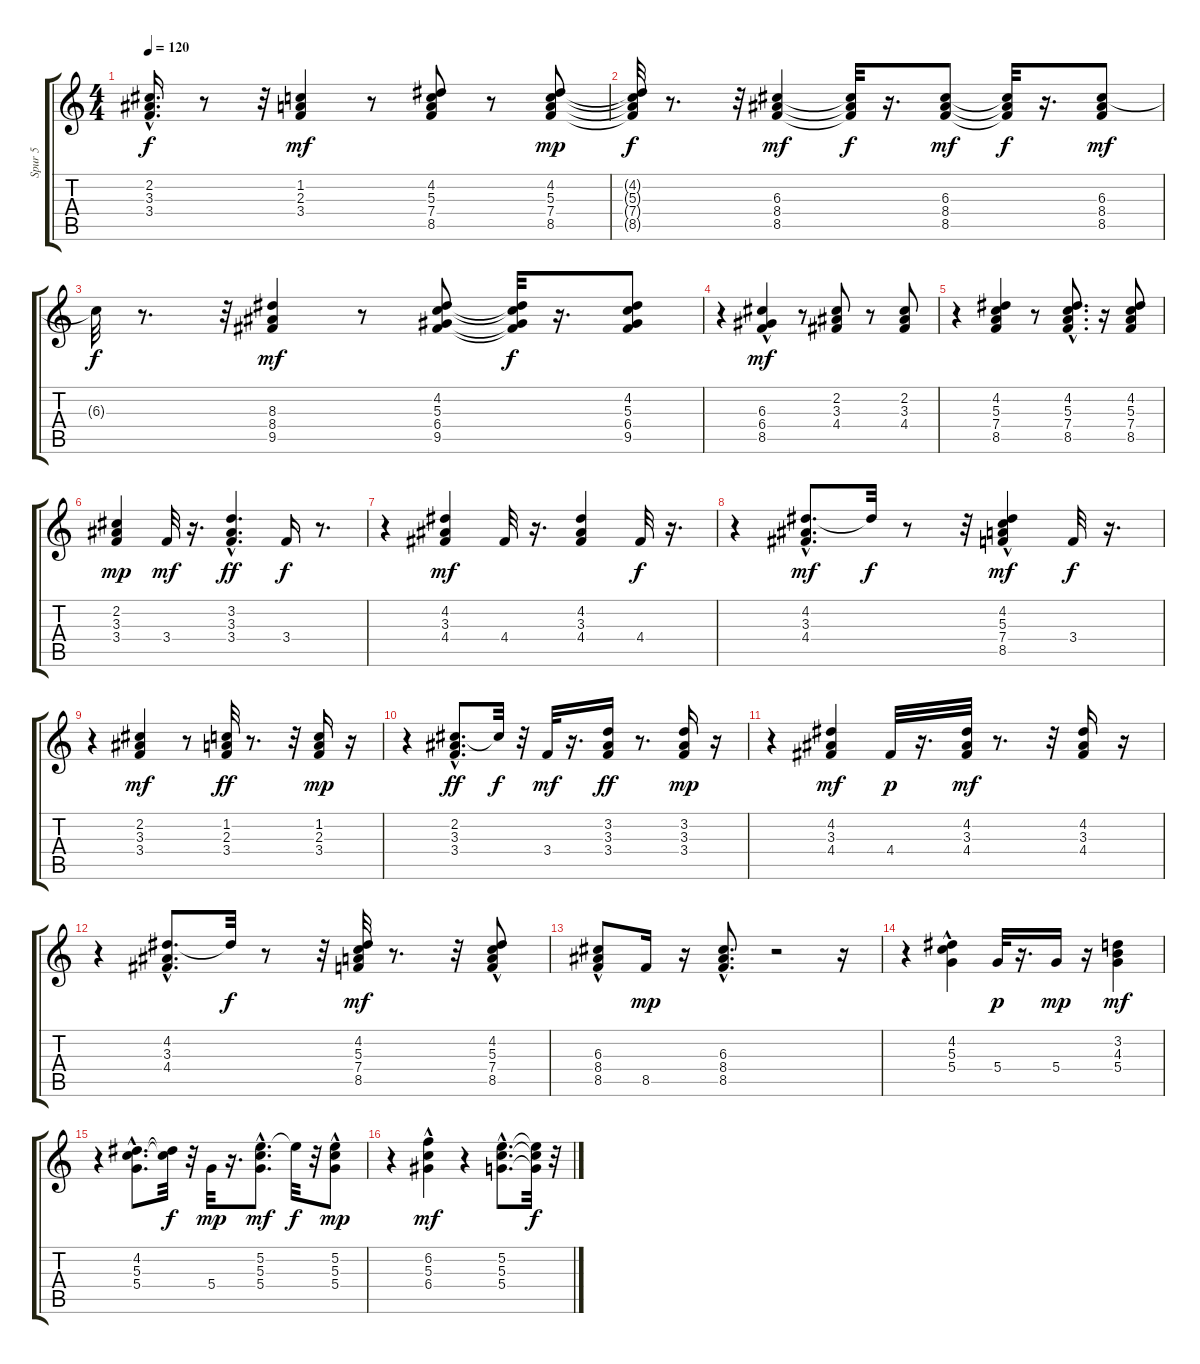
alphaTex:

\track ("Spur 5" "Spur 5") {instrument acousticguitarsteel}
\staff {score tabs}
\tuning (E4 B3 G3 D3 A2 E2) {hide}
\ts (4 4)
\tempo 120
\clef g2
\ks c
(2.2{hac t} 3.3{t} 3.4{hac t}).16{d dy f} r.8 r.32 (1.2 2.3 3.4).4{dy mf} r.8 (4.2 5.3 7.4 8.5).8 r.8 (4.2 5.3 7.4 8.5).8{dy mp} |
(4.2{t} 5.3{t} 7.4{t} 8.5{t}).32{dy f} r.8{d} r.32 (6.3 8.4 8.5).4{dy mf} (6.3{t} 8.4{t} 8.5{t}).32{dy f} r.16{d} (6.3 8.4 8.5).8{dy mf} (6.3{t} 8.4{t} 8.5{t}).32{dy f} r.16{d} (6.3 8.4 8.5).8{dy mf} |
6.3{t}.32{dy f} r.8{d} r.32 (8.3 8.4 9.5).4{dy mf} r.8 (4.2 5.3 6.4 9.5).8 (4.2{t} 5.3{t} 6.4{t} 9.5{t}).32{dy f} r.16{d} (4.2 5.3 6.4 9.5).8 |
r.4 (6.3 6.4 8.5{hac}).4{dy mf} r.8 (2.2 3.3 4.4).8 r.8 (2.2 3.3 4.4).8 |
r.4 (4.2 5.3 7.4 8.5).4 r.8 (4.2{hac} 5.3 7.4 8.5).8{d} r.16 (4.2 5.3 7.4 8.5).8 |
(2.2 3.3 3.4).4{dy mp} 3.4.32{dy mf} r.16{d} (3.2{hac} 3.3{hac} 3.4{hac}).4{d dy ff} 3.4.16{dy f} r.8{d} |
r.4 (4.2 3.3 4.4).4{dy mf} 4.4.32 r.16{d} (4.2 3.3 4.4).4 4.4.32{dy f} r.16{d} |
r.4 (4.2{hac} 3.3{hac} 4.4).8{d dy mf} 4.2{t}.32{dy f} r.8 r.32 (4.2 5.3 7.4 8.5{hac}).4{dy mf} 3.4.32{dy f} r.16{d} |
r.4 (2.2 3.3 3.4).4{dy mf} r.8 (1.2 2.3 3.4).32{dy ff} r.8{d} r.32 (1.2 2.3 3.4).16{dy mp} r.16 |
r.4 (2.2{hac} 3.3{hac} 3.4).8{d dy ff} 2.2{t}.32{dy f} r.32 3.4.32{dy mf} r.16{d} (3.2 3.3 3.4).16{dy ff} r.8{d} (3.2 3.3 3.4).16{dy mp} r.16 |
r.4 (4.2 3.3 4.4).4{dy mf} 4.4.32{dy p} r.16{d} (4.2 3.3 4.4).32{dy mf} r.8{d} r.32 (4.2 3.3 4.4).16 r.16 |
r.4 (4.2{hac} 3.3{hac} 4.4).8{d} 4.2{t}.32{dy f} r.8 r.32 (4.2 5.3 7.4 8.5).32{dy mf} r.8{d} r.32 (4.2{hac} 5.3 7.4{hac} 8.5).8 |
(6.3{hac} 8.4 8.5{hac}).8 8.5.16{dy mp} r.16 (6.3{hac} 8.4{hac} 8.5{hac}).8{d} r.2 r.16 |
r.4 (4.2 5.3{hac} 5.4).4 5.4.32{dy p} r.16{d} 5.4.16{dy mp} r.16 (3.2 4.3 5.4).4{dy mf} |
r.4 (4.2{hac} 5.3{hac} 5.4).8{d} (4.2{t} 5.3{t}).32{dy f} r.32 5.4.32{dy mp} r.16{d} (5.2{hac} 5.3{hac} 5.4{hac}).8{d dy mf} 5.2{t}.32{dy f} r.32 (5.2 5.3{hac} 5.4{hac}).8{dy mp} |
r.4 (6.2 5.3{hac} 6.4{hac}).4{dy mf} r.4 (5.2{hac} 5.3{hac} 5.4{hac}).8{d} (5.2{t} 5.3{t} 5.4{t}).32{dy f} r.32
